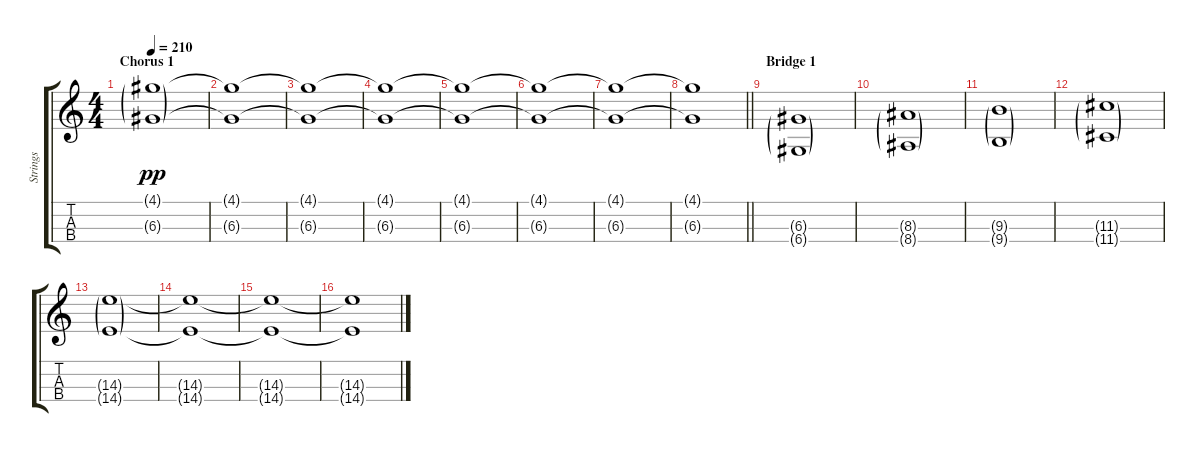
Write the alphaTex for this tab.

\track ("Strings" "Strings") {instrument violin}
\staff {score tabs}
\tuning (E5 A4 D4 D3) {hide}
\ts (4 4)
\section ("" "Chorus 1")
\tempo 210
\clef g2
\ks c
(4.1{g} 6.3{g}).1{dy pp} |
(4.1{t} 6.3{t}).1 |
(4.1{t} 6.3{t}).1 |
(4.1{t} 6.3{t}).1 |
(4.1{t} 6.3{t}).1 |
(4.1{t} 6.3{t}).1 |
(4.1{t} 6.3{t}).1 |
\barLineRight lightlight
(4.1{t} 6.3{t}).1 |
\section ("" "Bridge 1")
(6.3{g} 6.4{g}).1 |
(8.3{g} 8.4{g}).1 |
(9.3{g} 9.4{g}).1 |
(11.3{g} 11.4{g}).1 |
(14.3{g} 14.4{g}).1 |
(14.3{t} 14.4{t}).1 |
(14.3{t} 14.4{t}).1 |
(14.3{t} 14.4{t}).1
